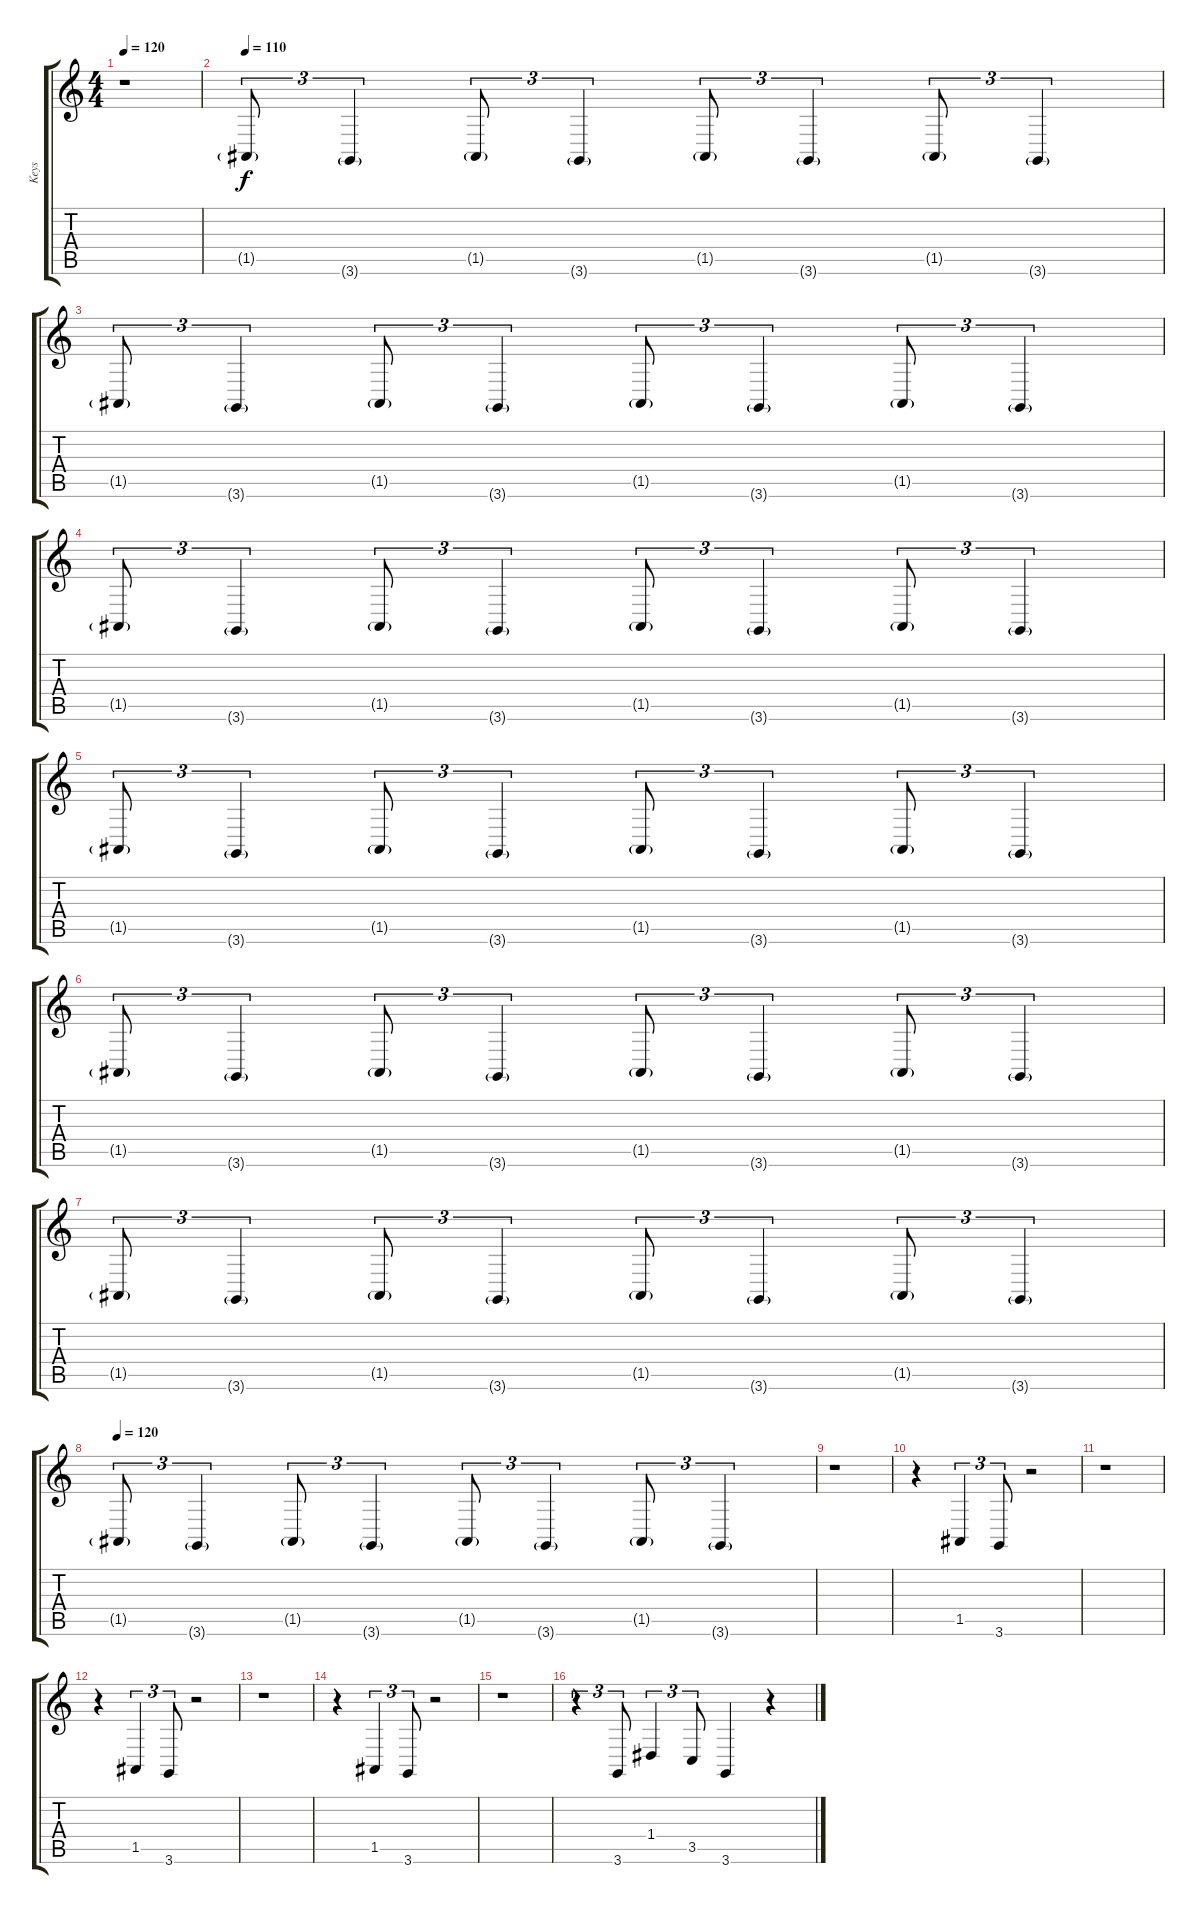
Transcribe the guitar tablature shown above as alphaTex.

\track ("Keys" "Keys") {instrument lead2sawtooth}
\staff {score tabs}
\tuning (E4 B3 G3 D3 A2 E2) {hide}
\ts (4 4)
\tempo 120
\clef g2
\ks c
r.1{dy f instrument lead2sawtooth} |
\tempo 110
1.5{g}.8{tu (3 2)} 3.6{g}.4{tu (3 2)} 1.5{g}.8{tu (3 2)} 3.6{g}.4{tu (3 2)} 1.5{g}.8{tu (3 2)} 3.6{g}.4{tu (3 2)} 1.5{g}.8{tu (3 2)} 3.6{g}.4{tu (3 2)} |
1.5{g}.8{tu (3 2)} 3.6{g}.4{tu (3 2)} 1.5{g}.8{tu (3 2)} 3.6{g}.4{tu (3 2)} 1.5{g}.8{tu (3 2)} 3.6{g}.4{tu (3 2)} 1.5{g}.8{tu (3 2)} 3.6{g}.4{tu (3 2)} |
1.5{g}.8{tu (3 2)} 3.6{g}.4{tu (3 2)} 1.5{g}.8{tu (3 2)} 3.6{g}.4{tu (3 2)} 1.5{g}.8{tu (3 2)} 3.6{g}.4{tu (3 2)} 1.5{g}.8{tu (3 2)} 3.6{g}.4{tu (3 2)} |
1.5{g}.8{tu (3 2)} 3.6{g}.4{tu (3 2)} 1.5{g}.8{tu (3 2)} 3.6{g}.4{tu (3 2)} 1.5{g}.8{tu (3 2)} 3.6{g}.4{tu (3 2)} 1.5{g}.8{tu (3 2)} 3.6{g}.4{tu (3 2)} |
1.5{g}.8{tu (3 2)} 3.6{g}.4{tu (3 2)} 1.5{g}.8{tu (3 2)} 3.6{g}.4{tu (3 2)} 1.5{g}.8{tu (3 2)} 3.6{g}.4{tu (3 2)} 1.5{g}.8{tu (3 2)} 3.6{g}.4{tu (3 2)} |
1.5{g}.8{tu (3 2)} 3.6{g}.4{tu (3 2)} 1.5{g}.8{tu (3 2)} 3.6{g}.4{tu (3 2)} 1.5{g}.8{tu (3 2)} 3.6{g}.4{tu (3 2)} 1.5{g}.8{tu (3 2)} 3.6{g}.4{tu (3 2)} |
\tempo 120
1.5{g}.8{tu (3 2)} 3.6{g}.4{tu (3 2)} 1.5{g}.8{tu (3 2)} 3.6{g}.4{tu (3 2)} 1.5{g}.8{tu (3 2)} 3.6{g}.4{tu (3 2)} 1.5{g}.8{tu (3 2)} 3.6{g}.4{tu (3 2)} |
r.1 |
r.4 1.5.4{tu (3 2)} 3.6.8{tu (3 2)} r.2 |
r.1 |
r.4 1.5.4{tu (3 2)} 3.6.8{tu (3 2)} r.2 |
r.1 |
r.4 1.5.4{tu (3 2)} 3.6.8{tu (3 2)} r.2 |
r.1 |
r.4{tu (3 2)} 3.6.8{tu (3 2)} 1.4.4{tu (3 2)} 3.5.8{tu (3 2)} 3.6.4 r.4
